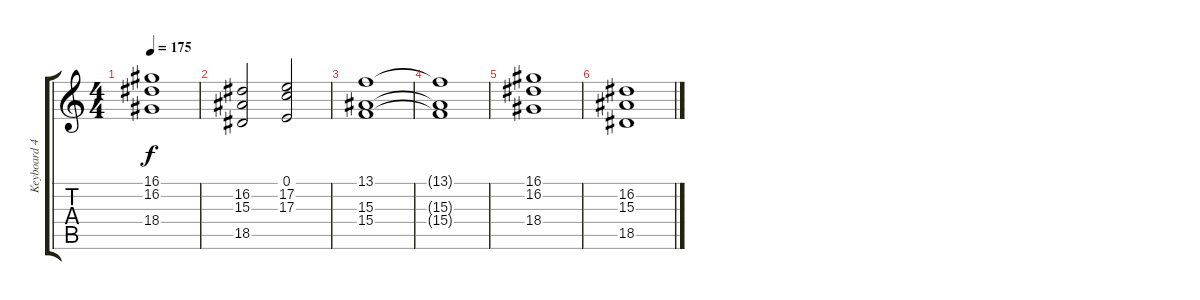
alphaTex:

\track ("Keyboard 4." "Keyboard 4") {instrument synthstrings1}
\staff {score tabs}
\tuning (E4 B3 G3 D3 A2 E2) {hide}
\ts (4 4)
\tempo 175
\clef g2
\ks c
(16.1 16.2 18.4).1{dy f} |
(16.2 15.3 18.5).2 (0.1 17.2 17.3).2 |
(13.1 15.3 15.4).1 |
(13.1{t} 15.3{t} 15.4{t}).1 |
(16.1 16.2 18.4).1 |
(16.2 15.3 18.5).1
